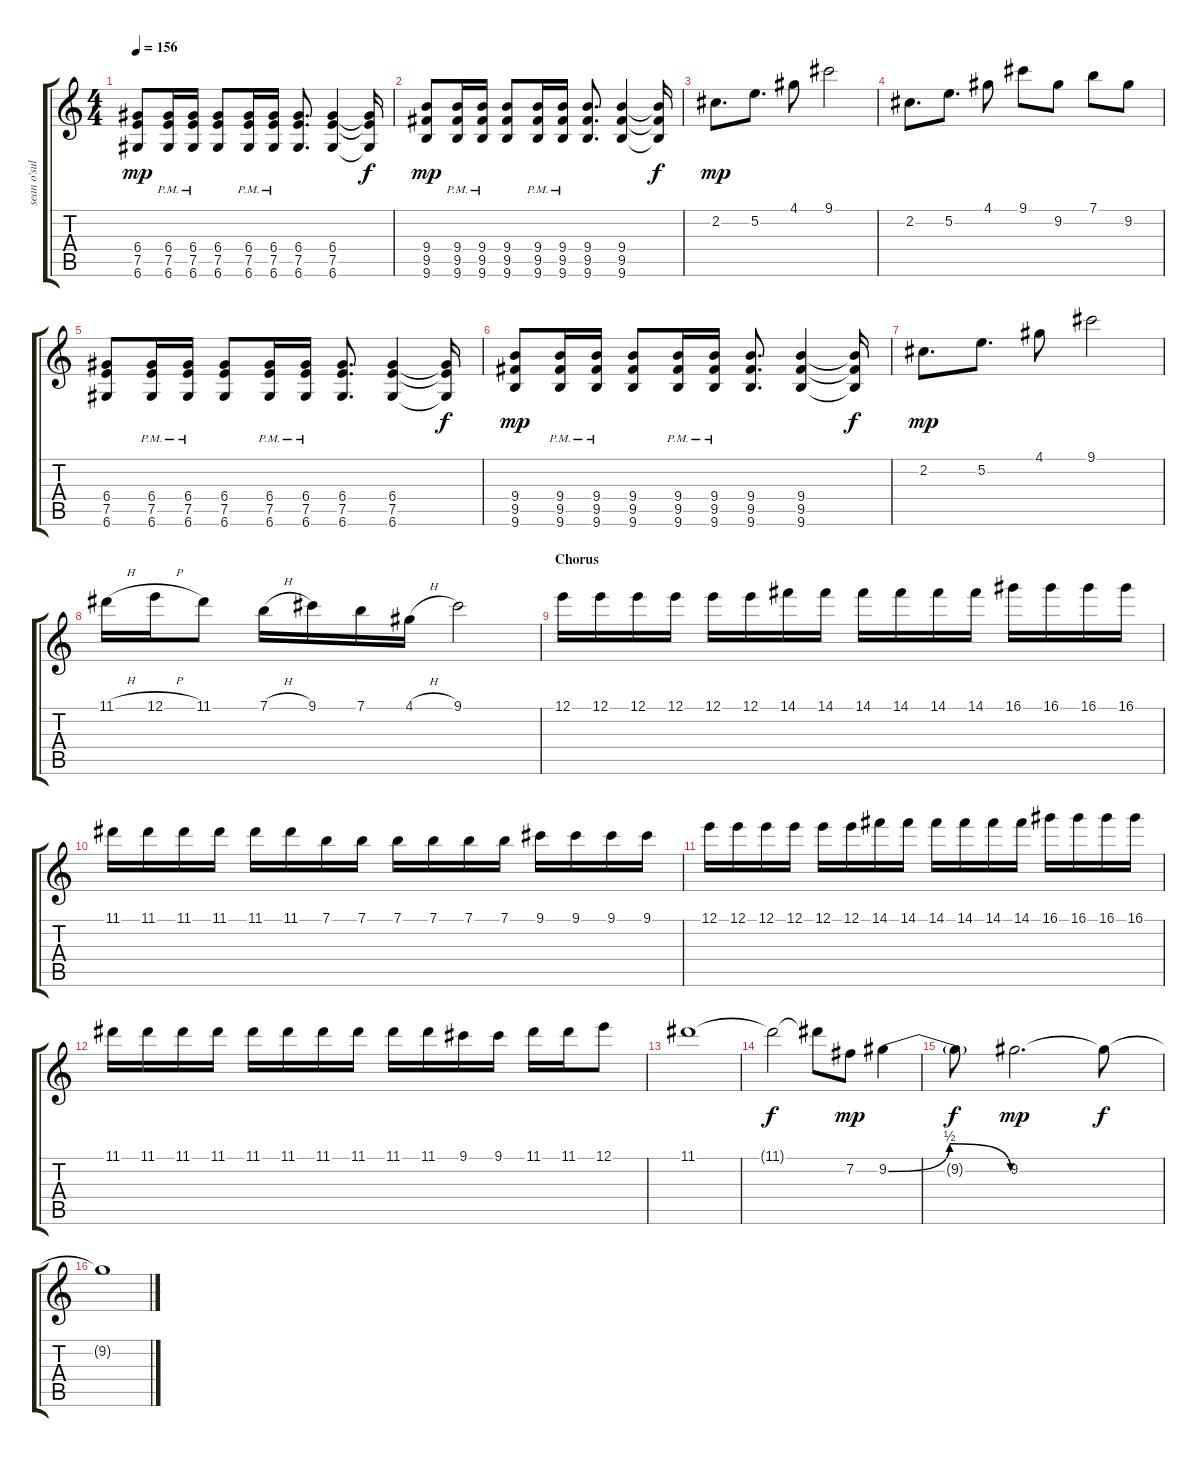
\track ("sean o'sullivan" "sean o'sul") {instrument distortionguitar}
\staff {score tabs}
\tuning (E4 B3 G3 D3 A2 D2) {hide}
\ts (4 4)
\tempo 156
\clef g2
\ks c
(6.4 7.5 6.6).8{dy mp} (6.4{pm} 7.5{pm} 6.6{pm}).16 (6.4{pm} 7.5{pm} 6.6{pm}).16 (6.4 7.5 6.6).8 (6.4{pm} 7.5{pm} 6.6{pm}).16 (6.4{pm} 7.5{pm} 6.6{pm}).16 (6.4 7.5 6.6).8{d} (6.4 7.5 6.6).4 (6.4{t} 7.5{t} 6.6{t}).16{dy f} |
(9.4 9.5 9.6).8{dy mp} (9.4{pm} 9.5{pm} 9.6{pm}).16 (9.4{pm} 9.5{pm} 9.6{pm}).16 (9.4 9.5 9.6).8 (9.4{pm} 9.5{pm} 9.6{pm}).16 (9.4{pm} 9.5{pm} 9.6{pm}).16 (9.4 9.5 9.6).8{d} (9.4 9.5 9.6).4 (9.4{t} 9.5{t} 9.6{t}).16{dy f} |
2.2.8{d dy mp} 5.2.8{d} 4.1.8 9.1.2 |
2.2.8{d} 5.2.8{d} 4.1.8 9.1.8 9.2.8 7.1.8 9.2.8 |
(6.4 7.5 6.6).8 (6.4{pm} 7.5{pm} 6.6{pm}).16 (6.4{pm} 7.5{pm} 6.6{pm}).16 (6.4 7.5 6.6).8 (6.4{pm} 7.5{pm} 6.6{pm}).16 (6.4{pm} 7.5{pm} 6.6{pm}).16 (6.4 7.5 6.6).8{d} (6.4 7.5 6.6).4 (6.4{t} 7.5{t} 6.6{t}).16{dy f} |
(9.4 9.5 9.6).8{dy mp} (9.4{pm} 9.5{pm} 9.6{pm}).16 (9.4{pm} 9.5{pm} 9.6{pm}).16 (9.4 9.5 9.6).8 (9.4{pm} 9.5{pm} 9.6{pm}).16 (9.4{pm} 9.5{pm} 9.6{pm}).16 (9.4 9.5 9.6).8{d} (9.4 9.5 9.6).4 (9.4{t} 9.5{t} 9.6{t}).16{dy f} |
2.2.8{d dy mp} 5.2.8{d} 4.1.8 9.1.2 |
11.1{h}.16 12.1{h}.16 11.1.8 7.1{h}.16 9.1.16 7.1.16 4.1{h}.16 9.1.2 |
\section ("" "Chorus")
12.1.16 12.1.16 12.1.16 12.1.16 12.1.16 12.1.16 14.1.16 14.1.16 14.1.16 14.1.16 14.1.16 14.1.16 16.1.16 16.1.16 16.1.16 16.1.16 |
11.1.16 11.1.16 11.1.16 11.1.16 11.1.16 11.1.16 7.1.16 7.1.16 7.1.16 7.1.16 7.1.16 7.1.16 9.1.16 9.1.16 9.1.16 9.1.16 |
12.1.16 12.1.16 12.1.16 12.1.16 12.1.16 12.1.16 14.1.16 14.1.16 14.1.16 14.1.16 14.1.16 14.1.16 16.1.16 16.1.16 16.1.16 16.1.16 |
11.1.16 11.1.16 11.1.16 11.1.16 11.1.16 11.1.16 11.1.16 11.1.16 11.1.16 11.1.16 9.1.16 9.1.16 11.1.16 11.1.16 12.1.8 |
11.1.1 |
11.1{t}.2{dy f} 11.1{t}.8 7.2.8{dy mp} 9.2{be (bendrelease 0 0 30 2 30 2 60 0)}.4 |
9.2{t}.8{dy f} 9.2.2{d dy mp} 9.2{t}.8{dy f} |
9.2{t}.1
